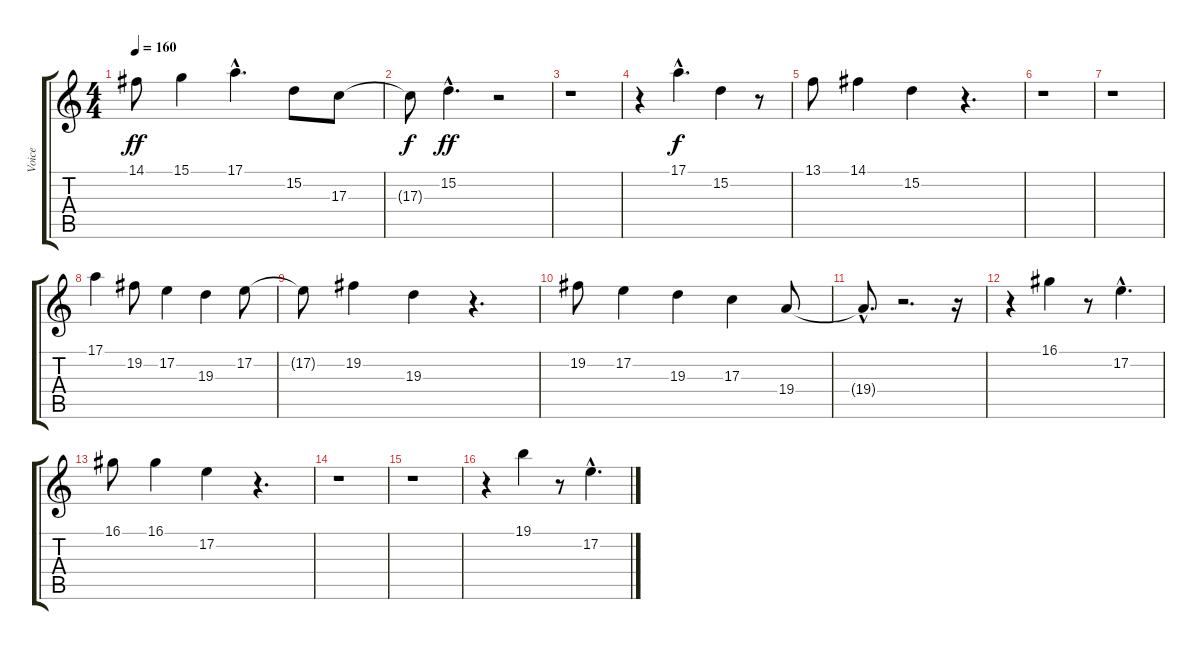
\track ("Voice" "Voice") {instrument voiceoohs}
\staff {score tabs}
\tuning (E4 B3 G3 D3 A2 E2) {hide}
\ts (4 4)
\tempo 160
\clef g2
\ks c
14.1.8{dy ff} 15.1.4 17.1{hac}.4{d} 15.2.8 17.3.8 |
17.3{t}.8{dy f} 15.2{hac}.4{d dy ff} r.2 |
r.1 |
r.4 17.1{hac}.4{d dy f} 15.2.4 r.8 |
13.1.8 14.1.4 15.2.4 r.4{d} |
r.1 |
r.1 |
17.1.4 19.2.8 17.2.4 19.3.4 17.2.8 |
17.2{t}.8 19.2.4 19.3.4 r.4{d} |
19.2.8 17.2.4 19.3.4 17.3.4 19.4.8 |
19.4{hac t}.8{d} r.2{d} r.16 |
r.4 16.1.4 r.8 17.2{hac}.4{d} |
16.1.8 16.1.4 17.2.4 r.4{d} |
r.1 |
r.1 |
r.4 19.1.4 r.8 17.2{hac}.4{d}
